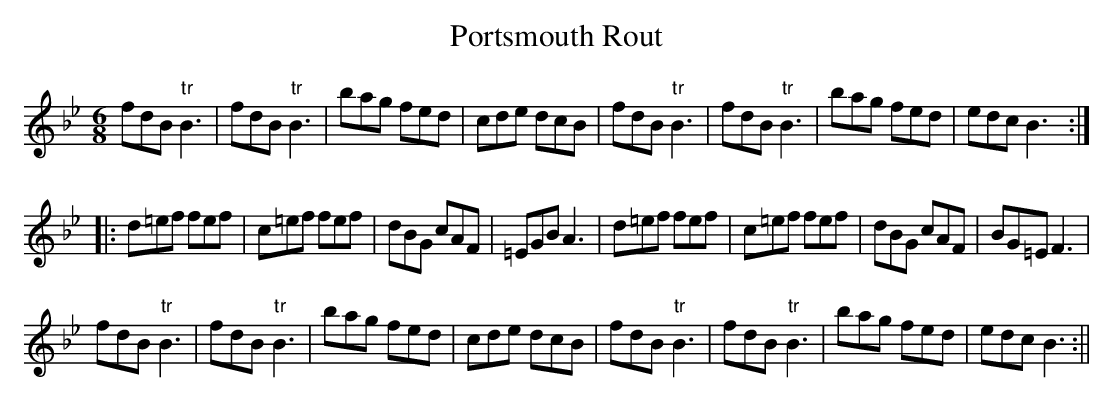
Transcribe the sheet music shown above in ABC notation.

X:1
T:Portsmouth Rout
M:6/8
L:1/8
K:Bb
fdB "tr"B3 | fdB "tr"B3 | bag fed | cde dcB | fdB "tr"B3 | fdB "tr"B3 | bag fed | edc B3 :|
|: d=ef fef | c=ef fef | dBG cAF | =EGB A3 | d=ef fef | c=ef fef | dBG cAF | BG=E F3 |
fdB "tr"B3 | fdB "tr"B3 | bag fed | cde dcB | fdB "tr"B3 | fdB "tr"B3 | bag fed | edc B3 :||
